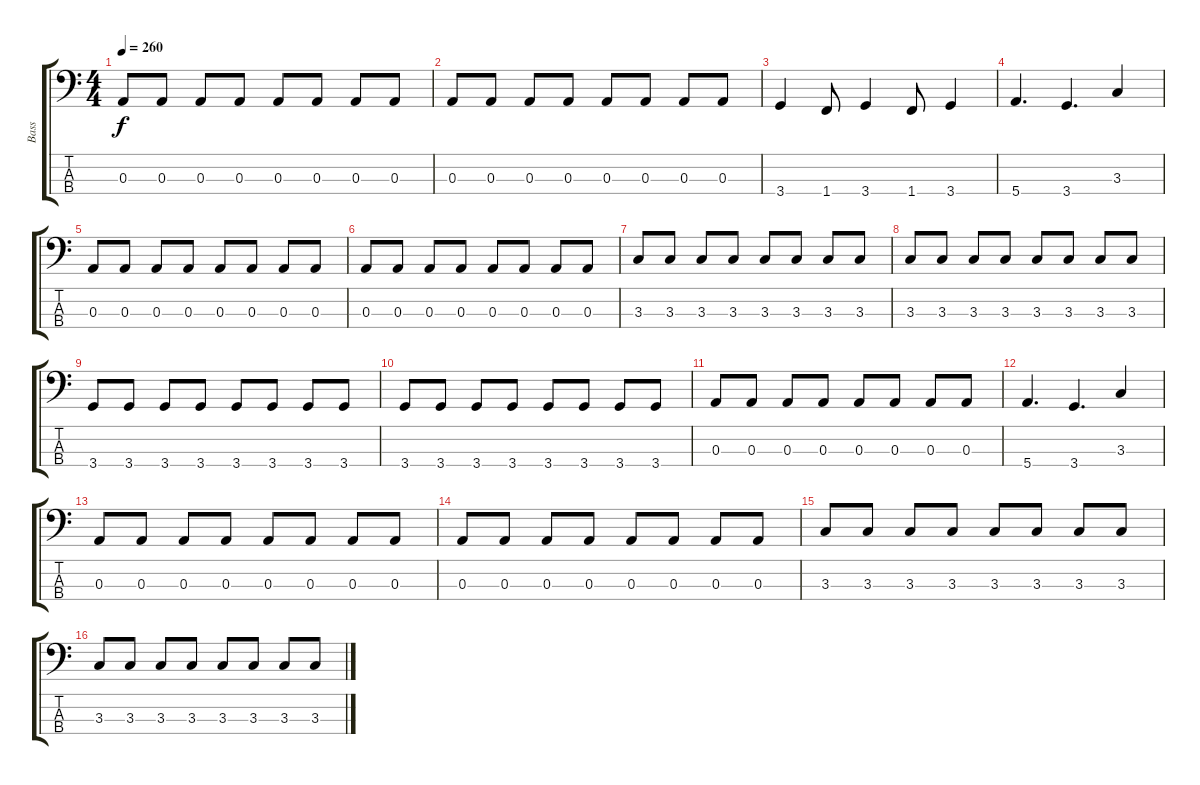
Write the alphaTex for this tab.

\track ("Bass" "Bass") {instrument electricbasspick}
\staff {score tabs}
\tuning (G2 D2 A1 E1) {hide}
\ts (4 4)
\tempo 260
\clef f4
\ks c
0.3.8{dy f} 0.3.8 0.3.8 0.3.8 0.3.8 0.3.8 0.3.8 0.3.8 |
0.3.8 0.3.8 0.3.8 0.3.8 0.3.8 0.3.8 0.3.8 0.3.8 |
3.4.4 1.4.8 3.4.4 1.4.8 3.4.4 |
5.4.4{d} 3.4.4{d} 3.3.4 |
0.3.8 0.3.8 0.3.8 0.3.8 0.3.8 0.3.8 0.3.8 0.3.8 |
0.3.8 0.3.8 0.3.8 0.3.8 0.3.8 0.3.8 0.3.8 0.3.8 |
3.3.8 3.3.8 3.3.8 3.3.8 3.3.8 3.3.8 3.3.8 3.3.8 |
3.3.8 3.3.8 3.3.8 3.3.8 3.3.8 3.3.8 3.3.8 3.3.8 |
3.4.8 3.4.8 3.4.8 3.4.8 3.4.8 3.4.8 3.4.8 3.4.8 |
3.4.8 3.4.8 3.4.8 3.4.8 3.4.8 3.4.8 3.4.8 3.4.8 |
0.3.8 0.3.8 0.3.8 0.3.8 0.3.8 0.3.8 0.3.8 0.3.8 |
5.4.4{d} 3.4.4{d} 3.3.4 |
0.3.8 0.3.8 0.3.8 0.3.8 0.3.8 0.3.8 0.3.8 0.3.8 |
0.3.8 0.3.8 0.3.8 0.3.8 0.3.8 0.3.8 0.3.8 0.3.8 |
3.3.8 3.3.8 3.3.8 3.3.8 3.3.8 3.3.8 3.3.8 3.3.8 |
3.3.8 3.3.8 3.3.8 3.3.8 3.3.8 3.3.8 3.3.8 3.3.8
